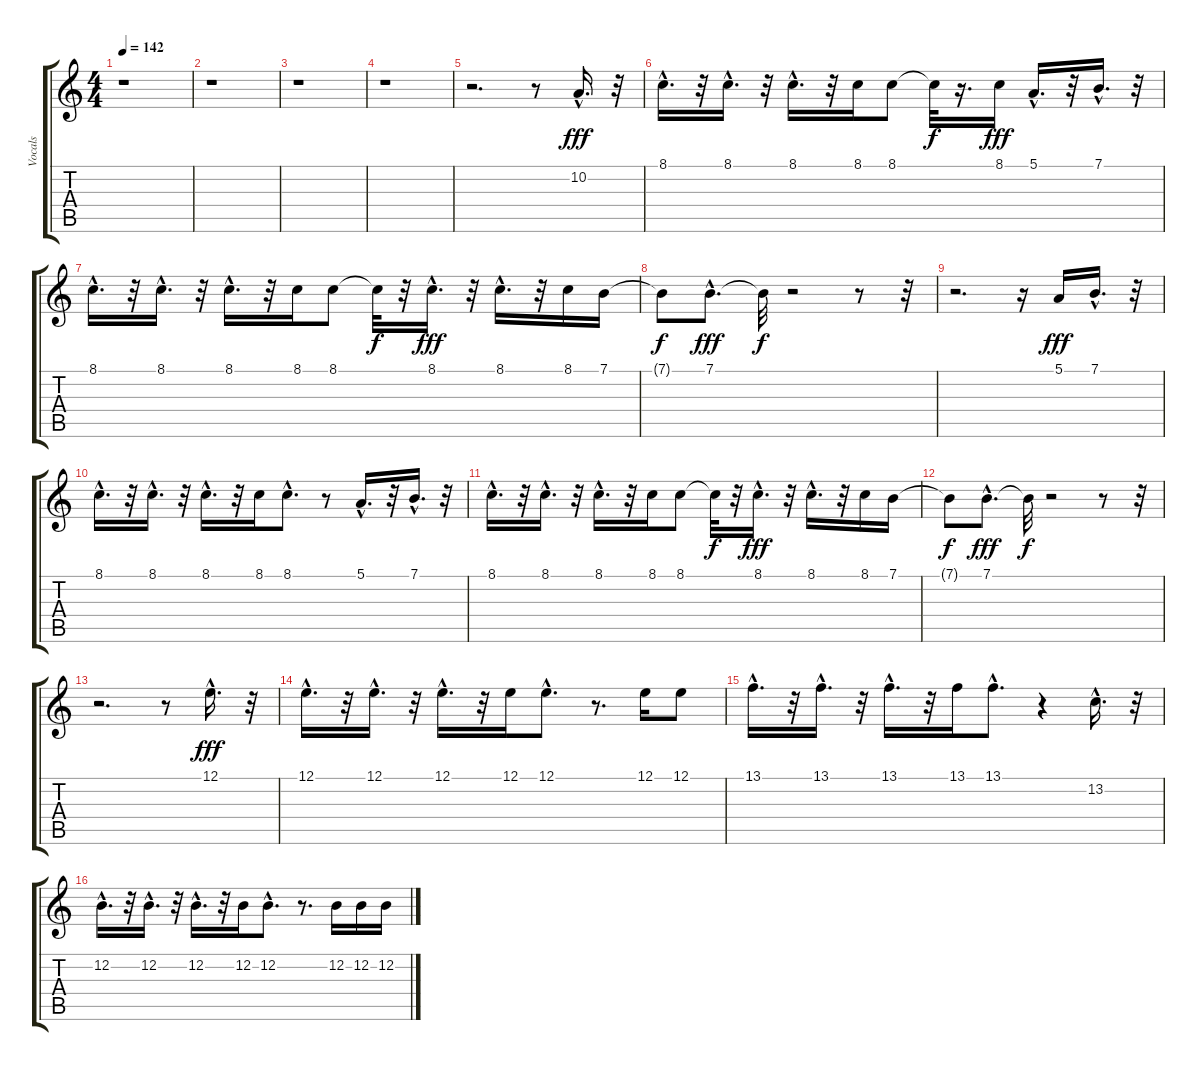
\track ("Vocals" "Vocals") {instrument sopranosax}
\staff {score tabs}
\tuning (E4 B3 G3 D3 A2 E2) {hide}
\ts (4 4)
\tempo 142
\clef g2
\ks c
r.1{dy fff instrument sopranosax} |
r.1 |
r.1 |
r.1 |
r.2{d} r.8 10.2{hac}.16{d} r.32 |
8.1{hac}.16{d} r.32 8.1{hac}.16{d} r.32 8.1{hac}.16{d} r.32 8.1.16 8.1.8 8.1{t}.32{dy f} r.16{d} 8.1.16{dy fff} 5.1{hac}.16{d} r.32 7.1{hac}.16{d} r.32 |
8.1{hac}.16{d} r.32 8.1{hac}.16{d} r.32 8.1{hac}.16{d} r.32 8.1.16 8.1.8 8.1{t}.32{dy f} r.32 8.1{hac}.16{d dy fff} r.32 8.1{hac}.16{d} r.32 8.1.16 7.1.16 |
7.1{t}.8{dy f} 7.1{hac}.8{d dy fff} 7.1{t}.32{dy f} r.2 r.8 r.32 |
r.2{d} r.16 5.1.16{dy fff} 7.1{hac}.16{d} r.32 |
8.1{hac}.16{d} r.32 8.1{hac}.16{d} r.32 8.1{hac}.16{d} r.32 8.1.16 8.1{hac}.8{d} r.8 5.1{hac}.16{d} r.32 7.1{hac}.16{d} r.32 |
8.1{hac}.16{d} r.32 8.1{hac}.16{d} r.32 8.1{hac}.16{d} r.32 8.1.16 8.1.8 8.1{t}.32{dy f} r.32 8.1{hac}.16{d dy fff} r.32 8.1{hac}.16{d} r.32 8.1.16 7.1.16 |
7.1{t}.8{dy f} 7.1{hac}.8{d dy fff} 7.1{t}.32{dy f} r.2 r.8 r.32 |
r.2{d} r.8 12.1{hac}.16{d dy fff} r.32 |
12.1{hac}.16{d} r.32 12.1{hac}.16{d} r.32 12.1{hac}.16{d} r.32 12.1.16 12.1{hac}.8{d} r.8{d} 12.1.16 12.1.8 |
13.1{hac}.16{d} r.32 13.1{hac}.16{d} r.32 13.1{hac}.16{d} r.32 13.1.16 13.1{hac}.8{d} r.4 13.2{hac}.16{d} r.32 |
12.2{hac}.16{d} r.32 12.2{hac}.16{d} r.32 12.2{hac}.16{d} r.32 12.2.16 12.2{hac}.8{d} r.8{d} 12.2.16 12.2.16 12.2.16
